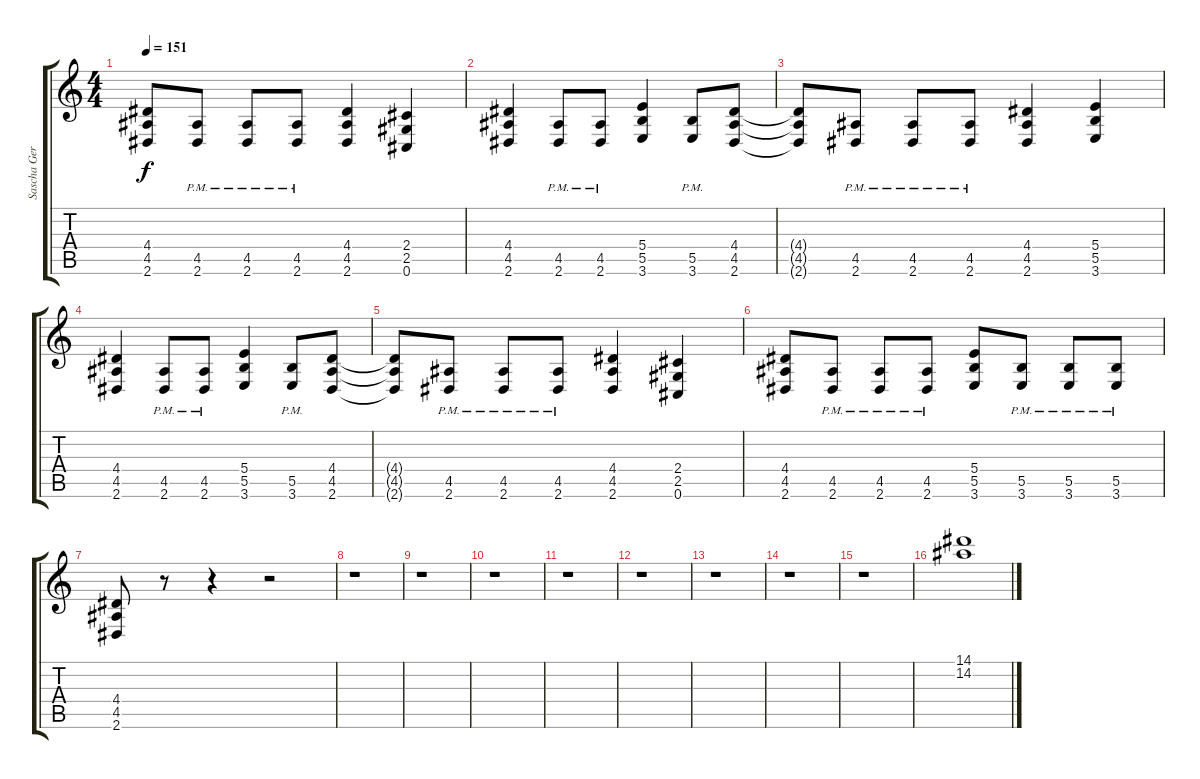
\track ("Sascha Gerbig" "Sascha Ger") {instrument overdrivenguitar}
\staff {score tabs}
\tuning (Db4 Ab3 E3 B2 Gb2 Db2) {hide}
\ts (4 4)
\tempo 151
\clef g2
\ks c
(4.4{t} 4.5{t} 2.6{t}).8{dy f} (4.5{pm} 2.6{pm}).8 (4.5{pm} 2.6{pm}).8 (4.5{pm} 2.6{pm}).8 (4.4 4.5 2.6).4 (2.4 2.5 0.6).4 |
(4.4 4.5 2.6).4 (4.5{pm} 2.6{pm}).8 (4.5{pm} 2.6{pm}).8 (5.4 5.5 3.6).4 (5.5{pm} 3.6{pm}).8 (4.4 4.5 2.6).8 |
(4.4{t} 4.5{t} 2.6{t}).8 (4.5{pm} 2.6{pm}).8 (4.5{pm} 2.6{pm}).8 (4.5{pm} 2.6{pm}).8 (4.4 4.5 2.6).4 (5.4 5.5 3.6).4 |
(4.4 4.5 2.6).4 (4.5{pm} 2.6{pm}).8 (4.5{pm} 2.6{pm}).8 (5.4 5.5 3.6).4 (5.5{pm} 3.6{pm}).8 (4.4 4.5 2.6).8 |
(4.4{t} 4.5{t} 2.6{t}).8 (4.5{pm} 2.6{pm}).8 (4.5{pm} 2.6{pm}).8 (4.5{pm} 2.6{pm}).8 (4.4 4.5 2.6).4 (2.4 2.5 0.6).4 |
(4.4 4.5 2.6).8 (4.5{pm} 2.6{pm}).8 (4.5{pm} 2.6{pm}).8 (4.5{pm} 2.6{pm}).8 (5.4 5.5 3.6).8 (5.5{pm} 3.6{pm}).8 (5.5{pm} 3.6{pm}).8 (5.5{pm} 3.6{pm}).8 |
(4.4 4.5 2.6).8 r.8 r.4 r.2 |
r.1 |
r.1 |
r.1 |
r.1 |
r.1 |
r.1 |
r.1 |
r.1{volume 2} |
(14.1 14.2).1{volume 8}
